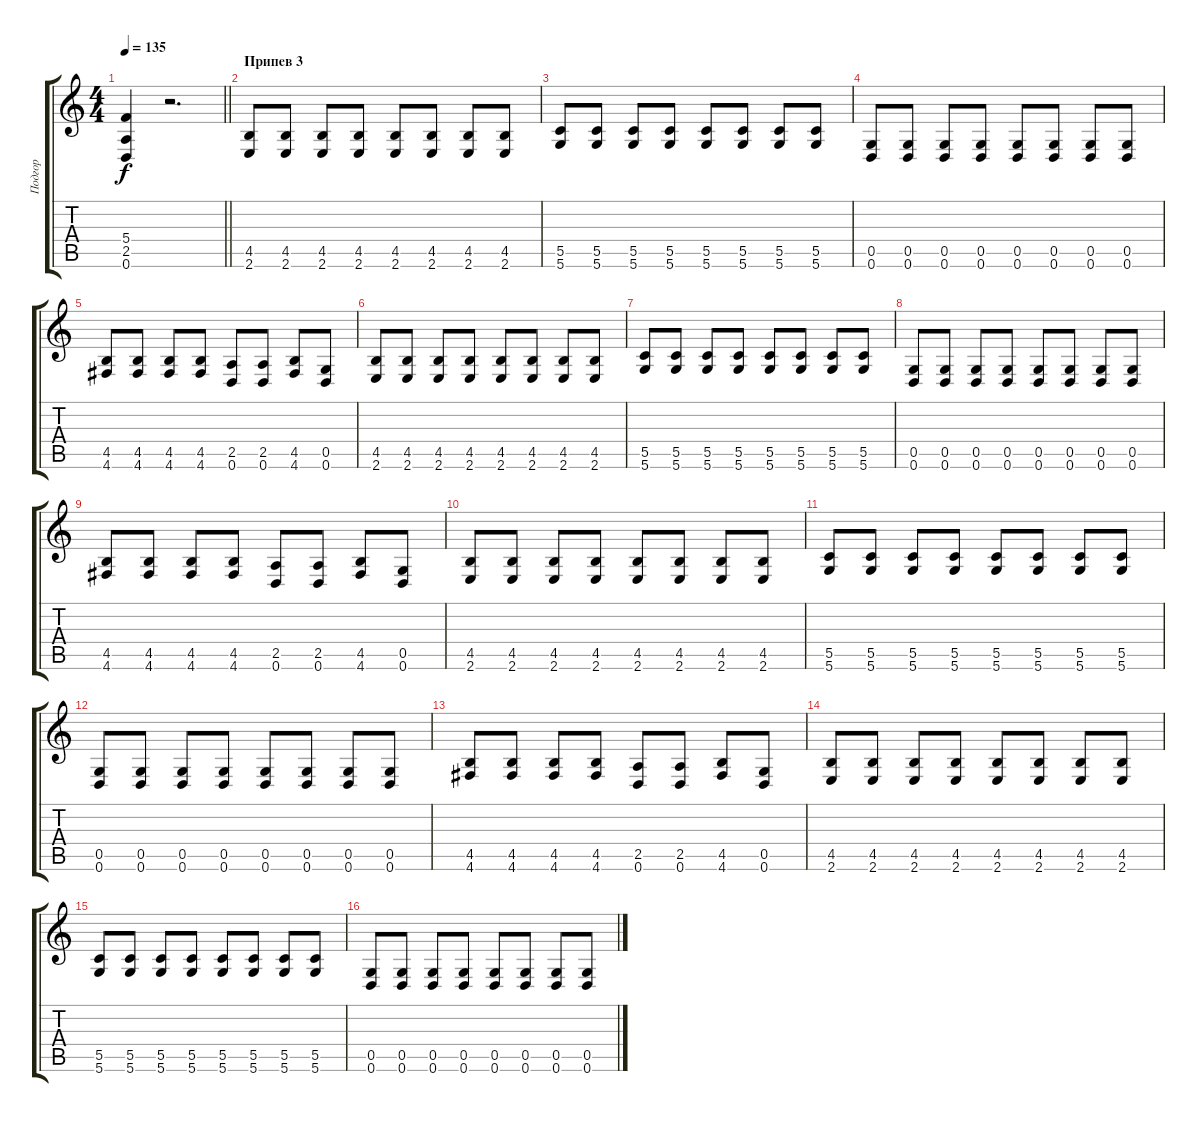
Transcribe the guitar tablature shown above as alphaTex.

\track ("Подгор" "Подгор") {instrument distortionguitar}
\staff {score tabs}
\tuning (D4 A3 F3 C3 G2 D2) {hide}
\ts (4 4)
\tempo 135
\clef g2
\barLineRight lightlight
\ks c
(5.4 2.5 0.6).4{dy f} r.2{d} |
\section ("" "Припев 3")
(4.5 2.6).8 (4.5 2.6).8 (4.5 2.6).8 (4.5 2.6).8 (4.5 2.6).8 (4.5 2.6).8 (4.5 2.6).8 (4.5 2.6).8 |
(5.5 5.6).8 (5.5 5.6).8 (5.5 5.6).8 (5.5 5.6).8 (5.5 5.6).8 (5.5 5.6).8 (5.5 5.6).8 (5.5 5.6).8 |
(0.5 0.6).8 (0.5 0.6).8 (0.5 0.6).8 (0.5 0.6).8 (0.5 0.6).8 (0.5 0.6).8 (0.5 0.6).8 (0.5 0.6).8 |
(4.5 4.6).8 (4.5 4.6).8 (4.5 4.6).8 (4.5 4.6).8 (2.5 0.6).8 (2.5 0.6).8 (4.5 4.6).8 (0.5 0.6).8 |
(4.5 2.6).8 (4.5 2.6).8 (4.5 2.6).8 (4.5 2.6).8 (4.5 2.6).8 (4.5 2.6).8 (4.5 2.6).8 (4.5 2.6).8 |
(5.5 5.6).8 (5.5 5.6).8 (5.5 5.6).8 (5.5 5.6).8 (5.5 5.6).8 (5.5 5.6).8 (5.5 5.6).8 (5.5 5.6).8 |
(0.5 0.6).8 (0.5 0.6).8 (0.5 0.6).8 (0.5 0.6).8 (0.5 0.6).8 (0.5 0.6).8 (0.5 0.6).8 (0.5 0.6).8 |
(4.5 4.6).8 (4.5 4.6).8 (4.5 4.6).8 (4.5 4.6).8 (2.5 0.6).8 (2.5 0.6).8 (4.5 4.6).8 (0.5 0.6).8 |
(4.5 2.6).8 (4.5 2.6).8 (4.5 2.6).8 (4.5 2.6).8 (4.5 2.6).8 (4.5 2.6).8 (4.5 2.6).8 (4.5 2.6).8 |
(5.5 5.6).8 (5.5 5.6).8 (5.5 5.6).8 (5.5 5.6).8 (5.5 5.6).8 (5.5 5.6).8 (5.5 5.6).8 (5.5 5.6).8 |
(0.5 0.6).8 (0.5 0.6).8 (0.5 0.6).8 (0.5 0.6).8 (0.5 0.6).8 (0.5 0.6).8 (0.5 0.6).8 (0.5 0.6).8 |
(4.5 4.6).8 (4.5 4.6).8 (4.5 4.6).8 (4.5 4.6).8 (2.5 0.6).8 (2.5 0.6).8 (4.5 4.6).8 (0.5 0.6).8 |
(4.5 2.6).8 (4.5 2.6).8 (4.5 2.6).8 (4.5 2.6).8 (4.5 2.6).8 (4.5 2.6).8 (4.5 2.6).8 (4.5 2.6).8 |
(5.5 5.6).8 (5.5 5.6).8 (5.5 5.6).8 (5.5 5.6).8 (5.5 5.6).8 (5.5 5.6).8 (5.5 5.6).8 (5.5 5.6).8 |
(0.5 0.6).8 (0.5 0.6).8 (0.5 0.6).8 (0.5 0.6).8 (0.5 0.6).8 (0.5 0.6).8 (0.5 0.6).8 (0.5 0.6).8
